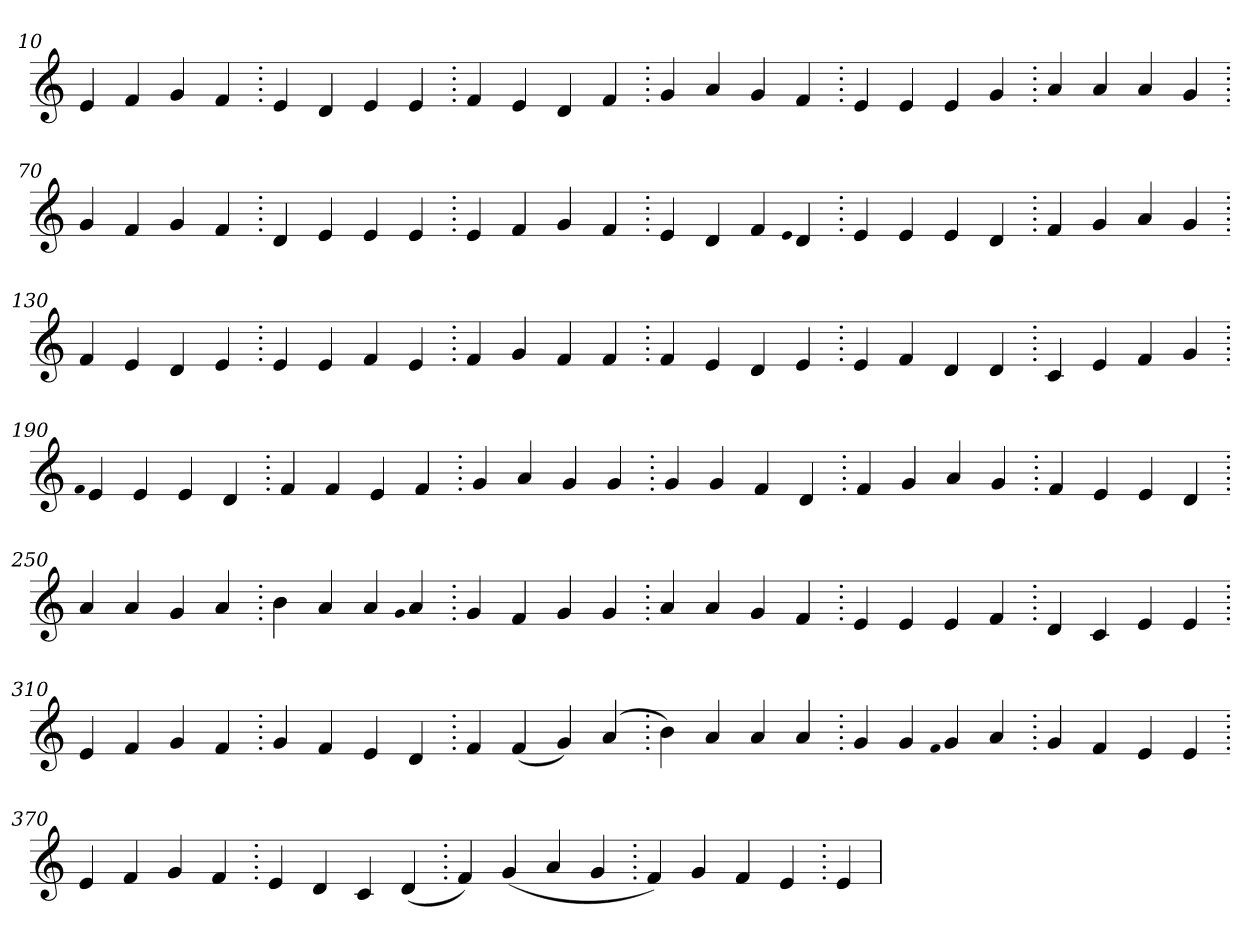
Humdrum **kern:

**kern
*part1
*staff1
*clefG2
=10.
4e
4f
4g
4f
=20.
4e
4d
4e
4e
=30.
4f
4e
4d
4f
=40.
4g
4a
4g
4f
=50.
4e
4e
4e
4g
=60.
4a
4a
4a
4g
=70.
4g
4f
4g
4f
=80.
4d
4e
4e
4e
=90.
4e
4f
4g
4f
=100.
4e
4d
4f
qqe
4d
=110.
4e
4e
4e
4d
=120.
4f
4g
4a
4g
=130.
4f
4e
4d
4e
=140.
4e
4e
4f
4e
=150.
4f
4g
4f
4f
=160.
4f
4e
4d
4e
=170.
4e
4f
4d
4d
=180.
4c
4e
4f
4g
=190.
qqf
4e
4e
4e
4d
=200.
4f
4f
4e
4f
=210.
4g
4a
4g
4g
=220.
4g
4g
4f
4d
=230.
4f
4g
4a
4g
=240.
4f
4e
4e
4d
=250.
4a
4a
4g
4a
=260.
4b
4a
4a
qqg
4a
=270.
4g
4f
4g
4g
=280.
4a
4a
4g
4f
=290.
4e
4e
4e
4f
=300.
4d
4c
4e
4e
=310.
4e
4f
4g
4f
=320.
4g
4f
4e
4d
=330.
4f
(>4f
4g)
(>4a
=340.
4b)
4a
4a
4a
=350.
4g
4g
qqf
4g
4a
=360.
4g
4f
4e
4e
=370.
4e
4f
4g
4f
=380.
4e
4d
4c
(>4d
=390.
4f)
(>4g
4a
4g
=400.
4f)
4g
4f
4e
=410.
4e
=
*-
